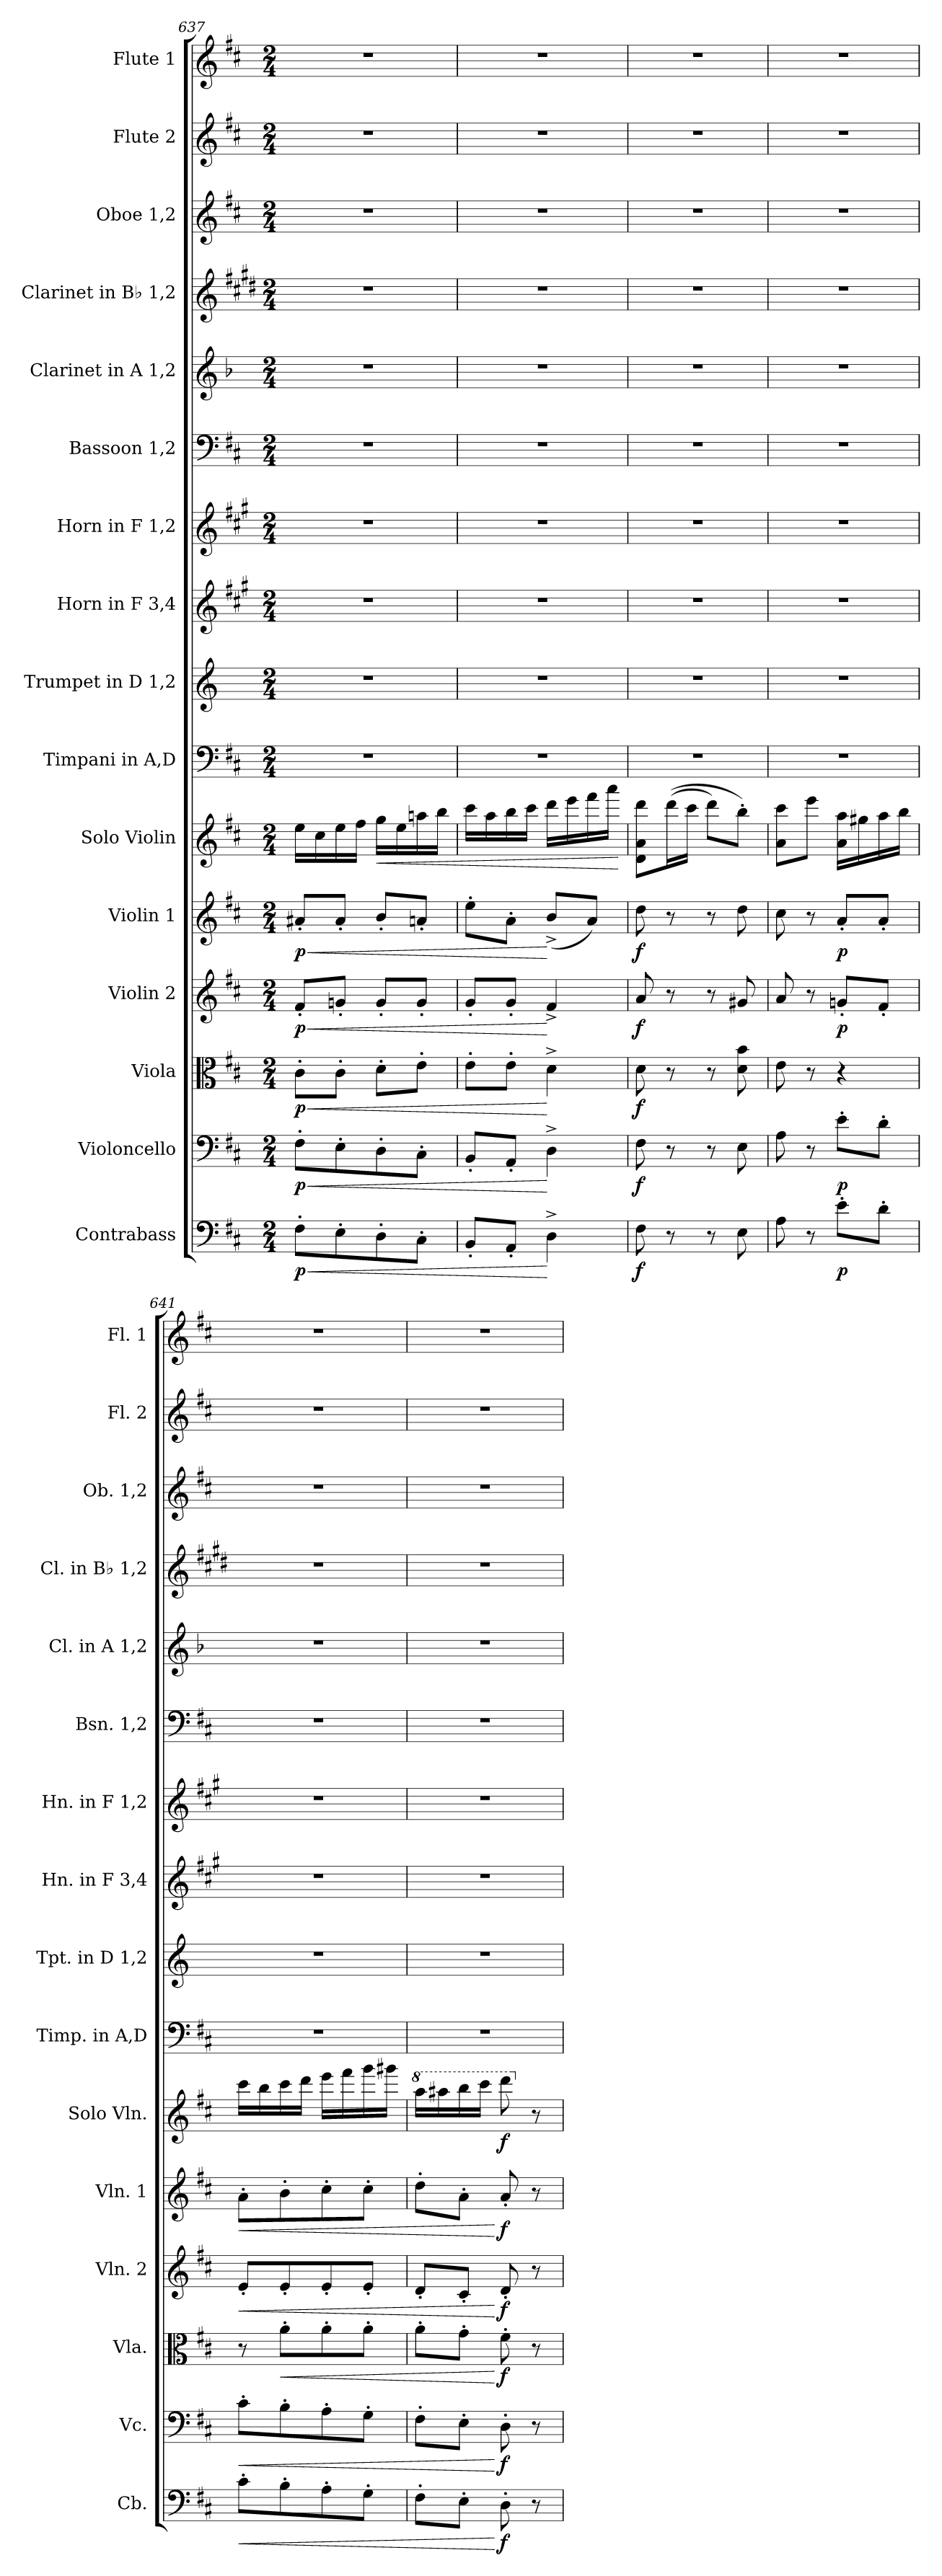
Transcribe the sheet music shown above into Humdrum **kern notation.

**kern	**dynam	**kern	**dynam	**kern	**dynam	**kern	**dynam	**kern	**dynam	**kern	**dynam	**kern	**kern	**kern	**kern	**kern	**kern	**kern	**kern	**kern	**kern
*part16	*part16	*part15	*part15	*part14	*part14	*part13	*part13	*part12	*part12	*part11	*part11	*part10	*part9	*part8	*part7	*part6	*part5	*part4	*part3	*part2	*part1
*staff16	*staff16	*staff15	*staff15	*staff14	*staff14	*staff13	*staff13	*staff12	*staff12	*staff11	*staff11	*staff10	*staff9	*staff8	*staff7	*staff6	*staff5	*staff4	*staff3	*staff2	*staff1
*I"Contrabass	*	*I"Violoncello	*	*I"Viola	*	*I"Violin 2	*	*I"Violin 1	*	*I"Solo Violin	*	*I"Timpani in A,D	*I"Trumpet in D 1,2	*I"Horn in F 3,4	*I"Horn in F 1,2	*I"Bassoon 1,2	*I"Clarinet in A 1,2	*I"Clarinet in B♭ 1,2	*I"Oboe 1,2	*I"Flute 2	*I"Flute 1
*I'Cb.	*	*I'Vc.	*	*I'Vla.	*	*I'Vln. 2	*	*I'Vln. 1	*	*I'Solo Vln.	*	*I'Timp. in A,D	*I'Tpt. in D 1,2	*I'Hn. in F 3,4	*I'Hn. in F 1,2	*I'Bsn. 1,2	*I'Cl. in A 1,2	*I'Cl. in B♭ 1,2	*I'Ob. 1,2	*I'Fl. 2	*I'Fl. 1
*clefF4	*	*clefF4	*	*clefC3	*	*clefG2	*	*clefG2	*	*clefG2	*	*clefF4	*clefG2	*clefG2	*clefG2	*clefF4	*clefG2	*clefG2	*clefG2	*clefG2	*clefG2
*ITrd7c12	*	*	*	*	*	*	*	*	*	*	*	*	*ITrd-1c-2	*ITrd4c7	*ITrd4c7	*	*ITrd2c3	*ITrd1c2	*	*	*
*k[f#c#]	*	*k[f#c#]	*	*k[f#c#]	*	*k[f#c#]	*	*k[f#c#]	*	*k[f#c#]	*	*k[f#c#]	*k[f#c#]	*k[f#c#]	*k[f#c#]	*k[f#c#]	*k[f#c#]	*k[f#c#]	*k[f#c#]	*k[f#c#]	*k[f#c#]
*M2/4	*	*M2/4	*	*M2/4	*	*M2/4	*	*M2/4	*	*M2/4	*	*M2/4	*M2/4	*M2/4	*M2/4	*M2/4	*M2/4	*M2/4	*M2/4	*M2/4	*M2/4
=637	=637	=637	=637	=637	=637	=637	=637	=637	=637	=637	=637	=637	=637	=637	=637	=637	=637	=637	=637	=637	=637
!	!LO:HP:b	!	!LO:HP:b	!	!LO:HP:b	!	!LO:HP:b	!	!LO:HP:b	!	!	!	!	!	!	!	!	!	!	!	!
!	!LO:DY:n=1:b	!	!LO:DY:n=1:b	!	!LO:DY:n=1:b	!	!LO:DY:n=1:b	!	!LO:DY:n=1:b	!	!	!	!	!	!	!	!	!	!	!	!
8FF#'\L	< p	8F#'\L	< p	8c#'\L	< p	8f#'/L	< p	8a#X'/L	< p	16ee\LL	.	2r	2r	2r	2r	2r	2r	2r	2r	2r	2r
.	.	.	.	.	.	.	.	.	.	16cc#\	.	.	.	.	.	.	.	.	.	.	.
8EE'\	.	8E'\	.	8c#'\J	.	8gn'/J	.	8a#'/J	.	16ee\	.	.	.	.	.	.	.	.	.	.	.
.	.	.	.	.	.	.	.	.	.	16ff#\JJ	.	.	.	.	.	.	.	.	.	.	.
!	!	!	!	!	!	!	!	!	!	!	!LO:HP:b	!	!	!	!	!	!	!	!	!	!
8DD'\	.	8D'\	.	8d'\L	.	8g'/L	.	8b'/L	.	16gg\LL	<	.	.	.	.	.	.	.	.	.	.
.	.	.	.	.	.	.	.	.	.	16ee\	.	.	.	.	.	.	.	.	.	.	.
8CC#'\J	.	8C#'\J	.	8e'\J	.	8g'/J	.	8an'/J	.	16aan\	.	.	.	.	.	.	.	.	.	.	.
.	.	.	.	.	.	.	.	.	.	16bb\JJ	.	.	.	.	.	.	.	.	.	.	.
=638	=638	=638	=638	=638	=638	=638	=638	=638	=638	=638	=638	=638	=638	=638	=638	=638	=638	=638	=638	=638	=638
8BBB'/L	.	8BB'/L	.	8e'\L	.	8g'/L	.	8ee'\L	.	16ccc#\LL	.	2r	2r	2r	2r	2r	2r	2r	2r	2r	2r
.	.	.	.	.	.	.	.	.	.	16aa\	.	.	.	.	.	.	.	.	.	.	.
8AAA'/J	.	8AA'/J	.	8e'\J	.	8g'/J	.	8a'\J	.	16bb\	.	.	.	.	.	.	.	.	.	.	.
.	.	.	.	.	.	.	.	.	.	16ccc#\JJ	.	.	.	.	.	.	.	.	.	.	.
4DD^\	[	4D^\	[	4d^\	[	4f#^/	[	(<8b^/L	[	16ddd\LL	.	.	.	.	.	.	.	.	.	.	.
.	.	.	.	.	.	.	.	.	.	16eee\	.	.	.	.	.	.	.	.	.	.	.
.	.	.	.	.	.	.	.	8a/J)	.	16fff#\	.	.	.	.	.	.	.	.	.	.	.
.	.	.	.	.	.	.	.	.	.	16aaa\JJ	.	.	.	.	.	.	.	.	.	.	.
.	.	.	.	.	.	.	.	.	.	.	[	.	.	.	.	.	.	.	.	.	.
=639	=639	=639	=639	=639	=639	=639	=639	=639	=639	=639	=639	=639	=639	=639	=639	=639	=639	=639	=639	=639	=639
!	!LO:DY:b	!	!LO:DY:b	!	!LO:DY:b	!	!LO:DY:b	!	!LO:DY:b	!	!	!	!	!	!	!	!	!	!	!	!
8FF#\	f	8F#\	f	8d\	f	8a/	f	8dd\	f	8d\ 8a\ 8ddd\L	.	2r	2r	2r	2r	2r	2r	2r	2r	2r	2r
8r	.	8r	.	8r	.	8r	.	8r	.	(>(>16ddd\L	.	.	.	.	.	.	.	.	.	.	.
.	.	.	.	.	.	.	.	.	.	16ccc#\JJ	.	.	.	.	.	.	.	.	.	.	.
8r	.	8r	.	8r	.	8r	.	8r	.	8ddd\L)	.	.	.	.	.	.	.	.	.	.	.
8EE\	.	8E\	.	8d\ 8b\	.	8g#X/	.	8dd\	.	8bb'\J)	.	.	.	.	.	.	.	.	.	.	.
!!LO:LB:g=z
=640	=640	=640	=640	=640	=640	=640	=640	=640	=640	=640	=640	=640	=640	=640	=640	=640	=640	=640	=640	=640	=640
8AA\	.	8A\	.	8e\	.	8a/	.	8cc#\	.	8a\ 8ccc#\L	.	2r	2r	2r	2r	2r	2r	2r	2r	2r	2r
8r	.	8r	.	8r	.	8r	.	8r	.	8eee\J	.	.	.	.	.	.	.	.	.	.	.
!	!LO:DY:b	!	!LO:DY:b	!	!	!	!LO:DY:b	!	!LO:DY:b	!	!	!	!	!	!	!	!	!	!	!	!
8E'\L	p	8e'\L	p	4r	.	8gn'/L	p	8a'/L	p	16a\ 16aa\LL	.	.	.	.	.	.	.	.	.	.	.
.	.	.	.	.	.	.	.	.	.	16gg#X\	.	.	.	.	.	.	.	.	.	.	.
8D'\J	.	8d'\J	.	.	.	8f#'/J	.	8a'/J	.	16aa\	.	.	.	.	.	.	.	.	.	.	.
.	.	.	.	.	.	.	.	.	.	16bb\JJ	.	.	.	.	.	.	.	.	.	.	.
=641	=641	=641	=641	=641	=641	=641	=641	=641	=641	=641	=641	=641	=641	=641	=641	=641	=641	=641	=641	=641	=641
!	!LO:HP:b	!	!LO:HP:b	!	!	!	!LO:HP:b	!	!LO:HP:b	!	!	!	!	!	!	!	!	!	!	!	!
8C#'\L	<	8c#'\L	<	8r	.	8e'/L	<	8a'\L	<	16ccc#\LL	.	2r	2r	2r	2r	2r	2r	2r	2r	2r	2r
.	.	.	.	.	.	.	.	.	.	16bb\	.	.	.	.	.	.	.	.	.	.	.
!	!	!	!	!	!LO:HP:b	!	!	!	!	!	!	!	!	!	!	!	!	!	!	!	!
8BB'\	.	8B'\	.	8a'\L	<	8e'/	.	8b'\	.	16ccc#\	.	.	.	.	.	.	.	.	.	.	.
.	.	.	.	.	.	.	.	.	.	16ddd\JJ	.	.	.	.	.	.	.	.	.	.	.
8AA'\	.	8A'\	.	8a'\	.	8e'/	.	8cc#'\	.	16eee\LL	.	.	.	.	.	.	.	.	.	.	.
.	.	.	.	.	.	.	.	.	.	16fff#\	.	.	.	.	.	.	.	.	.	.	.
8GG'\J	.	8G'\J	.	8a'\J	.	8e'/J	.	8cc#'\J	.	16ggg\	.	.	.	.	.	.	.	.	.	.	.
.	.	.	.	.	.	.	.	.	.	16ggg#X\JJ	.	.	.	.	.	.	.	.	.	.	.
=642	=642	=642	=642	=642	=642	=642	=642	=642	=642	=642	=642	=642	=642	=642	=642	=642	=642	=642	=642	=642	=642
*	*	*	*	*	*	*	*	*	*	*8va	*	*	*	*	*	*	*	*	*	*	*
8FF#'\L	.	8F#'\L	.	8a'\L	.	8d'/L	.	8dd'\L	.	16aaa\LL	.	2r	2r	2r	2r	2r	2r	2r	2r	2r	2r
.	.	.	.	.	.	.	.	.	.	16aaa#X\	.	.	.	.	.	.	.	.	.	.	.
8EE'\J	.	8E'\J	.	8g'\J	.	8c#'/J	.	8a'\J	.	16bbb\	.	.	.	.	.	.	.	.	.	.	.
.	.	.	.	.	.	.	.	.	.	16cccc#\JJ	.	.	.	.	.	.	.	.	.	.	.
!	!LO:DY:n=1:b	!	!LO:DY:n=1:b	!	!LO:DY:n=1:b	!	!LO:DY:n=1:b	!	!LO:DY:n=1:b	!	!LO:DY:b	!	!	!	!	!	!	!	!	!	!
8DD'\	[ f	8D'\	[ f	8f#'\	[ f	8d'/	[ f	8a'/	[ f	8dddd\	f	.	.	.	.	.	.	.	.	.	.
*	*	*	*	*	*	*	*	*	*	*X8va	*	*	*	*	*	*	*	*	*	*	*
8r	.	8r	.	8r	.	8r	.	8r	.	8r	.	.	.	.	.	.	.	.	.	.	.
=	=	=	=	=	=	=	=	=	=	=	=	=	=	=	=	=	=	=	=	=	=
*-	*-	*-	*-	*-	*-	*-	*-	*-	*-	*-	*-	*-	*-	*-	*-	*-	*-	*-	*-	*-	*-
